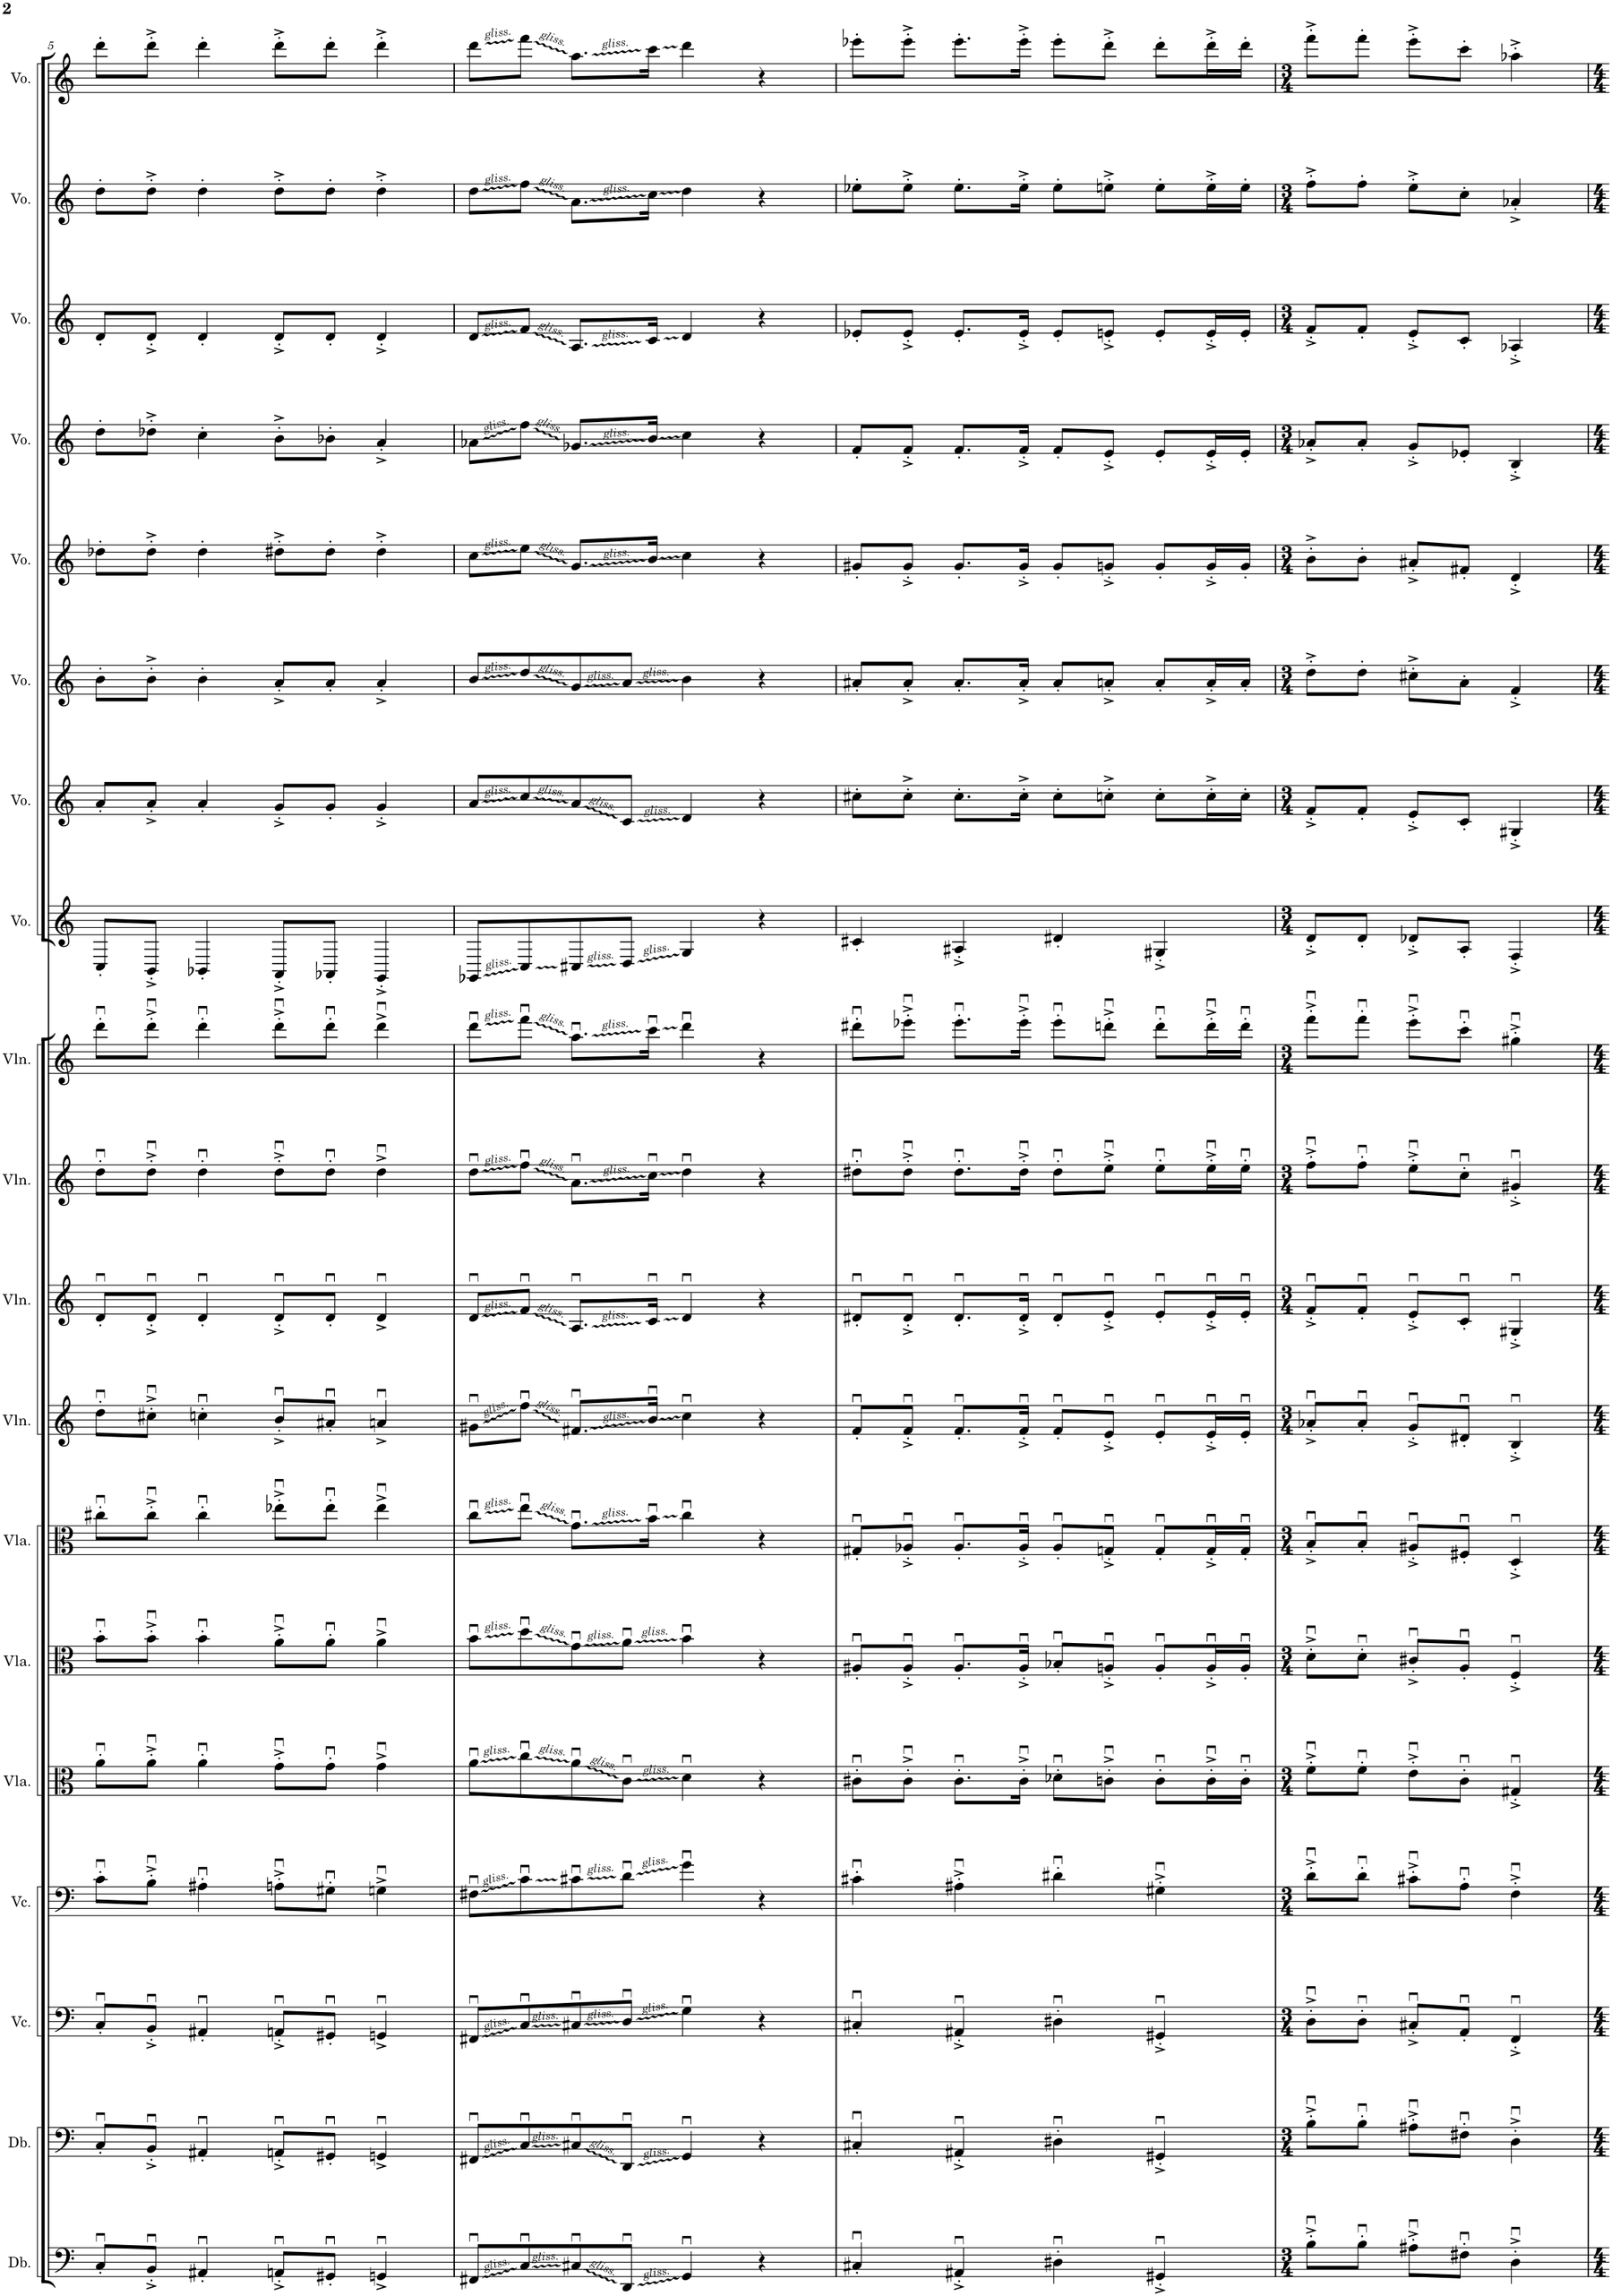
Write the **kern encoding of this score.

**kern	**kern	**kern	**kern	**kern	**kern	**kern	**kern	**kern	**kern	**kern	**kern	**kern	**kern	**kern	**kern	**kern	**kern	**kern
*part19	*part18	*part17	*part16	*part15	*part14	*part13	*part12	*part11	*part10	*part9	*part8	*part7	*part6	*part5	*part4	*part3	*part2	*part1
*staff19	*staff18	*staff17	*staff16	*staff15	*staff14	*staff13	*staff12	*staff11	*staff10	*staff9	*staff8	*staff7	*staff6	*staff5	*staff4	*staff3	*staff2	*staff1
*I"Double Bass	*I"Double Bass	*I"Violoncello	*I"Violoncello	*I"Viola	*I"Viola	*I"Viola	*I"Violin	*I"Violin	*I"Violin	*I"Violin	*I"Voice	*I"Voice	*I"Voice	*I"Voice	*I"Voice	*I"Voice	*I"Voice	*I"Voice
*I'Db.	*I'Db.	*I'Vc.	*I'Vc.	*I'Vla.	*I'Vla.	*I'Vla.	*I'Vln.	*I'Vln.	*I'Vln.	*I'Vln.	*I'Vo.	*I'Vo.	*I'Vo.	*I'Vo.	*I'Vo.	*I'Vo.	*I'Vo.	*I'Vo.
!!LO:PB:g=z
*clefF4	*clefF4	*clefF4	*clefF4	*clefC3	*clefC3	*clefC3	*clefG2	*clefG2	*clefG2	*clefG2	*clefG2	*clefG2	*clefG2	*clefG2	*clefG2	*clefG2	*clefG2	*clefG2
*Trd7c12	*Trd7c12	*	*	*	*	*	*	*	*	*	*	*	*	*	*	*	*	*
*k[]	*k[]	*k[]	*k[]	*k[]	*k[]	*k[]	*k[]	*k[]	*k[]	*k[]	*k[]	*k[]	*k[]	*k[]	*k[]	*k[]	*k[]	*k[]
*M4/4	*M4/4	*M4/4	*M4/4	*M4/4	*M4/4	*M4/4	*M4/4	*M4/4	*M4/4	*M4/4	*M4/4	*M4/4	*M4/4	*M4/4	*M4/4	*M4/4	*M4/4	*M4/4
=5	=5	=5	=5	=5	=5	=5	=5	=5	=5	=5	=5	=5	=5	=5	=5	=5	=5	=5
8Cu'/L	8Cu'/L	8Cu'/L	8cu'\L	8au'\L	8bu'\L	8cc#Xu'\L	8ddu'\L	8du'/L	8ddu'\L	8dddu'\L	8C'/L	8a'/L	8b'\L	8dd-X'\L	8dd'\L	8d'/L	8dd'\L	8ddd'\L
8BBu'^/J	8BBu'^/J	8BBu'^/J	8Bu'^\J	8au'^\J	8bu'^\J	8cc#u'^\J	8cc#Xu'^\J	8du'^/J	8ddu'^\J	8dddu'^\J	8BB'^/J	8a'^/J	8b'^\J	8dd-'^\J	8dd-X'^\J	8d'^/J	8dd'^\J	8ddd'^\J
4AA#Xu'/	4AA#Xu'/	4AA#Xu'/	4A#Xu'\	4au'\	4bu'\	4cc#u'\	4ccnu'\	4du'/	4ddu'\	4dddu'\	4BB-X'/	4a'/	4b'\	4dd-'\	4cc'\	4d'/	4dd'\	4ddd'\
8AAnu'^/L	8AAnu'^/L	8AAnu'^/L	8Anu'^\L	8gu'^\L	8au'^\L	8ee-Xu'^\L	8bu'^/L	8du'^/L	8ddu'^\L	8dddu'^\L	8AA'^/L	8g'^/L	8a'^/L	8dd#X'^\L	8b'^\L	8d'^/L	8dd'^\L	8ddd'^\L
8GG#Xu'/J	8GG#Xu'/J	8GG#Xu'/J	8G#Xu'\J	8gu'\J	8au'\J	8ee-u'\J	8a#Xu'/J	8du'/J	8ddu'\J	8dddu'\J	8AA-X'/J	8g'/J	8a'/J	8dd#'\J	8b-X'\J	8d'/J	8dd'\J	8ddd'\J
4GGnu^/	4GGnu^/	4GGnu^/	4Gnu^\	4gu^\	4au^\	4ee-u^\	4anu^/	4du^/	4ddu^\	4dddu^\	4GG'^/	4g'^/	4a'^/	4dd#'^\	4a'^/	4d'^/	4dd'^\	4ddd'^\
=6	=6	=6	=6	=6	=6	=6	=6	=6	=6	=6	=6	=6	=6	=6	=6	=6	=6	=6
8FF#Xu/L	8FF#Xu/L	8FF#Xu/L	8F#Xu\L	8au\L	8bu\L	8ccu\L	8g#Xu\L	8du/L	8ddu\L	8dddu\L	8GG-X/L	8a/L	8b/L	8cc\L	8a-X\L	8d/L	8dd\L	8ddd\L
8Cu/	8Cu/	8Cu/	8cu\	8ccu\	8ddu\	8eeu\J	8ffu\J	8fu/J	8ffu\J	8fffu\J	8C/	8cc/	8dd/	8ee\J	8ff\J	8f/J	8ff\J	8fff\J
8C#Xu/	8C#Xu/	8C#Xu/	8c#Xu\	8au\	8gu\	8.gu\L	8.f#Xu/L	8.Au/L	8.au\L	8.aau\L	8C#X/	8a/	8g/	8.g/L	8.g-X/L	8.A/L	8.a\L	8.aa\L
8DDu/J	8DDu/J	8Du/J	8du\J	8cu\J	8au\J	.	.	.	.	.	8D/J	8c/J	8a/J	.	.	.	.	.
.	.	.	.	.	.	16bu\Jk	16bu/Jk	16cu/Jk	16ccu\Jk	16cccu\Jk	.	.	.	16b/Jk	16b/Jk	16c/Jk	16cc\Jk	16ccc\Jk
4GGu/	4GGu/	4Gu\	4gu\	4du\	4bu\	4ccu\	4ccu\	4du/	4ddu\	4dddu\	4G/	4d/	4b\	4cc\	4cc\	4d/	4dd\	4ddd\
4r	4r	4r	4r	4r	4r	4r	4r	4r	4r	4r	4r	4r	4r	4r	4r	4r	4r	4r
=7	=7	=7	=7	=7	=7	=7	=7	=7	=7	=7	=7	=7	=7	=7	=7	=7	=7	=7
4C#Xu'/	4C#Xu'/	4C#Xu'/	4c#Xu'\	8c#Xu'\L	8A#Xu'/L	8G#Xu'/L	8fu'/L	8d#Xu'/L	8dd#Xu'\L	8ddd#Xu'\L	4c#X'/	8cc#X'\L	8a#X'/L	8g#X'/L	8f'/L	8e-X'/L	8ee-X'\L	8eee-X'\L
.	.	.	.	8c#u'^\J	8A#u'^/J	8A-Xu'^/J	8fu'^/J	8d#u'^/J	8dd#u'^\J	8eee-Xu'^\J	.	8cc#'^\J	8a#'^/J	8g#'^/J	8f'^/J	8e-'^/J	8ee-'^\J	8eee-'^\J
4AA#Xu'^/	4AA#Xu'^/	4AA#Xu'^/	4A#Xu'^\	8.c#u'\L	8.A#u'/L	8.A-u'/L	8.fu'/L	8.d#u'/L	8.dd#u'\L	8.eee-u'\L	4A#X'^/	8.cc#'\L	8.a#'/L	8.g#'/L	8.f'/L	8.e-'/L	8.ee-'\L	8.eee-'\L
.	.	.	.	16c#u'^\Jk	16A#u'^/Jk	16A-u'^/Jk	16fu'^/Jk	16d#u'^/Jk	16dd#u'^\Jk	16eee-u'^\Jk	.	16cc#'^\Jk	16a#'^/Jk	16g#'^/Jk	16f'^/Jk	16e-'^/Jk	16ee-'^\Jk	16eee-'^\Jk
4D#Xu'\	4D#Xu'\	4D#Xu'\	4d#Xu'\	8d-Xu'\L	8B-Xu'/L	8A-u'/L	8fu'/L	8d#u'/L	8dd#u'\L	8eee-u'\L	4d#X'/	8cc#'\L	8a#'/L	8g#'/L	8f'/L	8e-'/L	8ee-'\L	8eee-'\L
.	.	.	.	8cnu'^\J	8Anu'^/J	8Gnu'^/J	8eu'^/J	8eu'^/J	8eeu'^\J	8dddnu'^\J	.	8ccn'^\J	8an'^/J	8gn'^/J	8e'^/J	8en'^/J	8een'^\J	8ddd'^\J
4GG#Xu'^/	4GG#Xu'^/	4GG#Xu'^/	4G#Xu'^\	8cu'\L	8Au'/L	8Gu'/L	8eu'/L	8eu'/L	8eeu'\L	8dddu'\L	4G#X'^/	8cc'\L	8a'/L	8g'/L	8e'/L	8e'/L	8ee'\L	8ddd'\L
.	.	.	.	16cu'^\L	16Au'^/L	16Gu'^/L	16eu'^/L	16eu'^/L	16eeu'^\L	16dddu'^\L	.	16cc'^\L	16a'^/L	16g'^/L	16e'^/L	16e'^/L	16ee'^\L	16ddd'^\L
.	.	.	.	16cu'\JJ	16Au'/JJ	16Gu'/JJ	16eu'/JJ	16eu'/JJ	16eeu'\JJ	16dddu'\JJ	.	16cc'\JJ	16a'/JJ	16g'/JJ	16e'/JJ	16e'/JJ	16ee'\JJ	16ddd'\JJ
=8	=8	=8	=8	=8	=8	=8	=8	=8	=8	=8	=8	=8	=8	=8	=8	=8	=8	=8
*M3/4	*M3/4	*M3/4	*M3/4	*M3/4	*M3/4	*M3/4	*M3/4	*M3/4	*M3/4	*M3/4	*M3/4	*M3/4	*M3/4	*M3/4	*M3/4	*M3/4	*M3/4	*M3/4
8Bu'^\L	8Bu'^\L	8Du'^\L	8du'^\L	8fu'^\L	8du'^\L	8Bu'^/L	8a-Xu'^/L	8fu'^/L	8ffu'^\L	8fffu'^\L	8d'^/L	8f'^/L	8dd'^\L	8b'^\L	8a-X'^/L	8f'^/L	8ff'^\L	8fff'^\L
8Bu'\J	8Bu'\J	8Du'\J	8du'\J	8fu'\J	8du'\J	8Bu'/J	8a-u'/J	8fu'/J	8ffu'\J	8fffu'\J	8d'/J	8f'/J	8dd'\J	8b'\J	8a-'/J	8f'/J	8ff'\J	8fff'\J
8A#Xu'^\L	8A#Xu'^\L	8C#Xu'^/L	8c#Xu'^\L	8eu'^\L	8c#Xu'^/L	8A#Xu'^/L	8gu'^/L	8eu'^/L	8eeu'^\L	8eeeu'^\L	8d-X'^/L	8e'^/L	8cc#X'^\L	8a#X'^/L	8g'^/L	8e'^/L	8ee'^\L	8eee'^\L
8F#Xu'\J	8F#Xu'\J	8AAu'/J	8Au'\J	8cu'\J	8Au'/J	8F#Xu'/J	8d#Xu'/J	8cu'/J	8ccu'\J	8cccu'\J	8A'/J	8c'/J	8a'\J	8f#X'/J	8e-X'/J	8c'/J	8cc'\J	8ccc'\J
4Du'^\	4Du'^\	4FFu'^/	4Fu'^\	4G#Xu'^/	4Fu'^/	4Du'^/	4Bu'^/	4G#Xu'^/	4g#Xu'^/	4gg#Xu'^\	4F'^/	4G#X'^/	4f'^/	4d'^/	4B'^/	4A-X'^/	4a-X'^/	4aa-X'^\
=	=	=	=	=	=	=	=	=	=	=	=	=	=	=	=	=	=	=
*-	*-	*-	*-	*-	*-	*-	*-	*-	*-	*-	*-	*-	*-	*-	*-	*-	*-	*-
